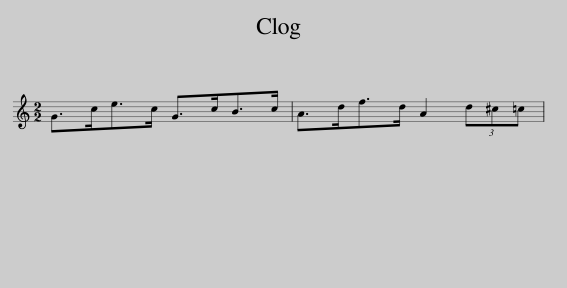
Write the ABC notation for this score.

X:1
L:1/8
M:2/2
I:linebreak $
K:C
V:1 treble
V:1
 G>ce>c G>cB>c | A>df>d A2 (3d^c=c | %2
